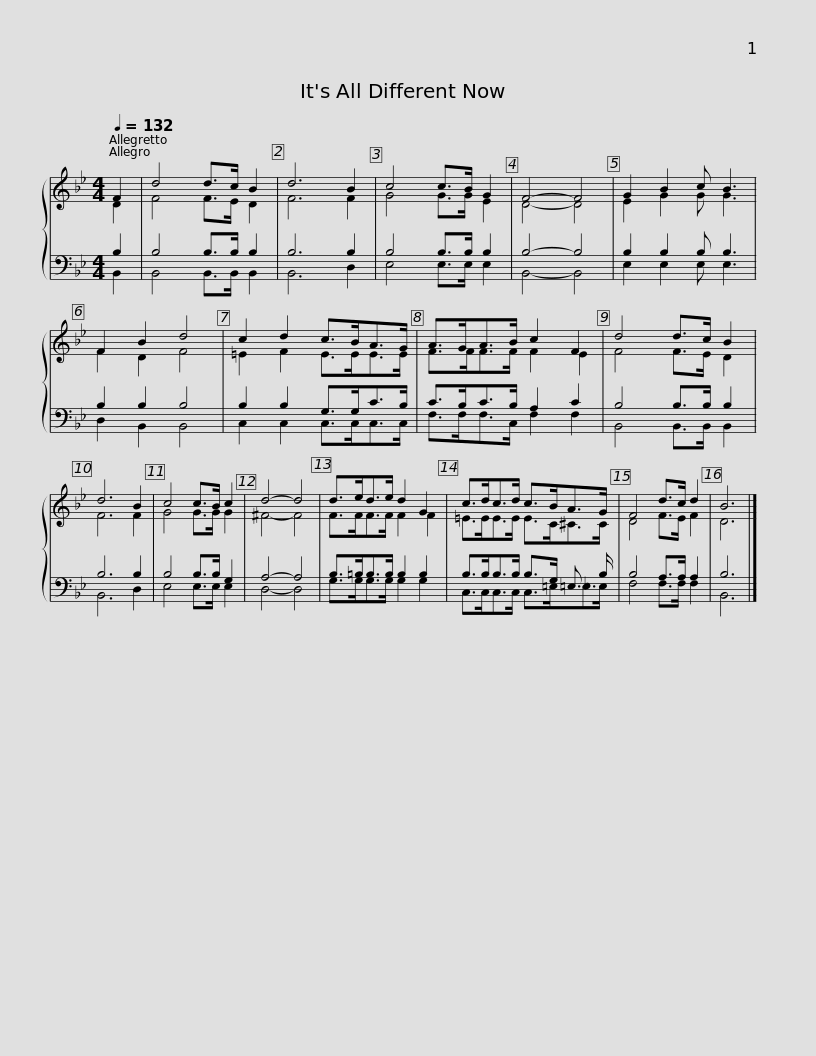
X:1
%%score { ( 1 2 ) | ( 3 4 5 ) }
L:1/8
Q:1/4=132
M:4/4
I:linebreak $
K:Bb
V:1 treble
V:2 treble
V:3 bass
V:4 bass
V:5 bass
V:1
 F2 | d4 d>c B2 | d6 B2 | c4 c>B G2 | F4- F4 | %5
 G2 B2 c B3 | F2 B2 d4 |$ c2 d2 c>BA>G | A>GA>B c2 F2 | d4 d>c B2 | %10
 d6 B2 | c4 c>B c2 |$ d4- d4 | d>ed>e d2 G2 | c>dc>d c>BA>G | %15
 F4 d>c d2 | B6 |] %17
V:2
 D2 | F4 F>E D2 | F6 F2 | G4 G>G E2 | D4- D4 | %5
 E2 G2 G G3 | F2 D2 F4 |$ =E2 F2 E>EE>E | F>FF>F F2 E2 | F4 F>E D2 | %10
 F6 F2 | G4 G>G G2 |$ ^F4- F4 | F>FF>F F2 F2 | =E>EE>E E>C^C>C | %15
 D4 F>E F2 | D6 |] %17
V:3
 x2 | x4 x3/2 x/ x2 | x6 x2 | x4 x3/2 x/ x2 | x4 x4 | %5
 x2 x2 x x3 | x2 x2 x4 |$ x2 x2 x3/2 x/ x3/2 x/ | x3/2 x/ x3/2 x/ x2 x2 | x4 x3/2 x/ x2 | %10
 x6 x2 | x4 x3/2 x/ x2 |$ x4 x4 | x3/2 x/ x3/2 x/ x2 x2 | x3/2 x/ x3/2 x/ x3/2 x/ =E,3/2 x/ | %15
 x4 x3/2 x/ x2 | x6 |] %17
V:4
 B,2 | B,4 B,>B, B,2 | B,6 B,2 | B,4 B,>B, B,2 | B,4- B,4 | %5
 B,2 B,2 B, B,3 | B,2 B,2 B,4 |$ B,2 B,2 G,>G,C>B, | C>B,C>B, A,2 C2 | B,4 B,>B, B,2 | %10
 B,6 B,2 | B,4 B,>B, G,2 |$ A,4- A,4 | B,>=B,B,>B, B,2 B,2 | B,>B,B,>B, B,>G, x3/2 B,/ | %15
 B,4 A,>A, A,2 | B,6 |] %17
V:5
 B,,2 | B,,4 B,,>B,, B,,2 | B,,6 D,2 | E,4 E,>E, E,2 | B,,4- B,,4 | %5
 E,2 E,2 E, E,3 | D,2 B,,2 B,,4 |$ C,2 C,2 C,>C,C,>C, | F,>F,F,>C, F,2 F,2 | B,,4 B,,>B,, B,,2 | %10
 B,,6 D,2 | E,4 E,>E, E,2 |$ D,4- D,4 | G,>G,G,>G, G,2 G,2 | C,>C,C,>C, C,>=E,_E,>E, | %15
 F,4 F,>F, F,2 | B,,6 |] %17
